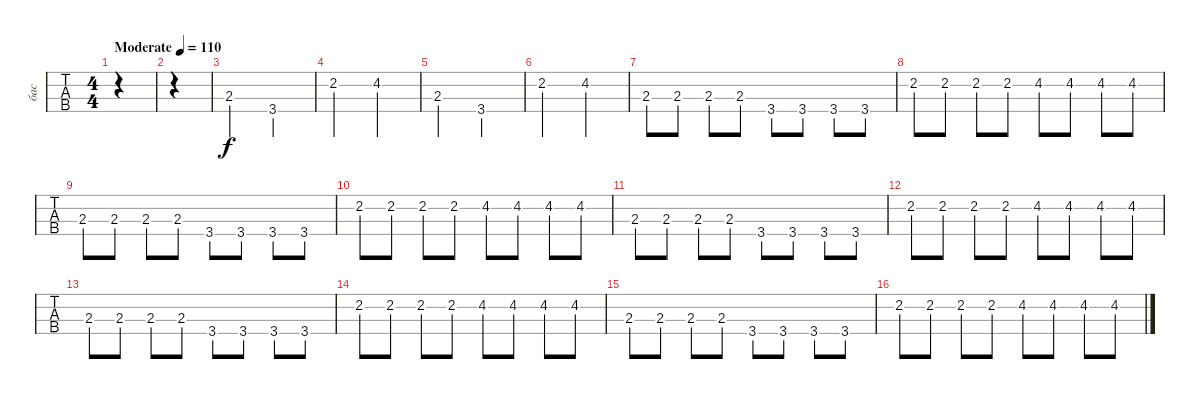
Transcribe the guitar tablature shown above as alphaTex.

\track ("бас" "бас") {instrument electricbassfinger}
\staff {tabs}
\tuning (G2 D2 A1 E1) {hide}
\ts (4 4)
\tempo (110 "Moderate")
\clef f4
\ks c
|
|
2.3.2 3.4.2 |
2.2.2 4.2.2 |
2.3.2 3.4.2 |
2.2.2 4.2.2 |
2.3.8 2.3.8 2.3.8 2.3.8 3.4.8 3.4.8 3.4.8 3.4.8 |
2.2.8 2.2.8 2.2.8 2.2.8 4.2.8 4.2.8 4.2.8 4.2.8 |
2.3.8 2.3.8 2.3.8 2.3.8 3.4.8 3.4.8 3.4.8 3.4.8 |
2.2.8 2.2.8 2.2.8 2.2.8 4.2.8 4.2.8 4.2.8 4.2.8 |
2.3.8 2.3.8 2.3.8 2.3.8 3.4.8 3.4.8 3.4.8 3.4.8 |
2.2.8 2.2.8 2.2.8 2.2.8 4.2.8 4.2.8 4.2.8 4.2.8 |
2.3.8 2.3.8 2.3.8 2.3.8 3.4.8 3.4.8 3.4.8 3.4.8 |
2.2.8 2.2.8 2.2.8 2.2.8 4.2.8 4.2.8 4.2.8 4.2.8 |
2.3.8 2.3.8 2.3.8 2.3.8 3.4.8 3.4.8 3.4.8 3.4.8 |
2.2.8 2.2.8 2.2.8 2.2.8 4.2.8 4.2.8 4.2.8 4.2.8
